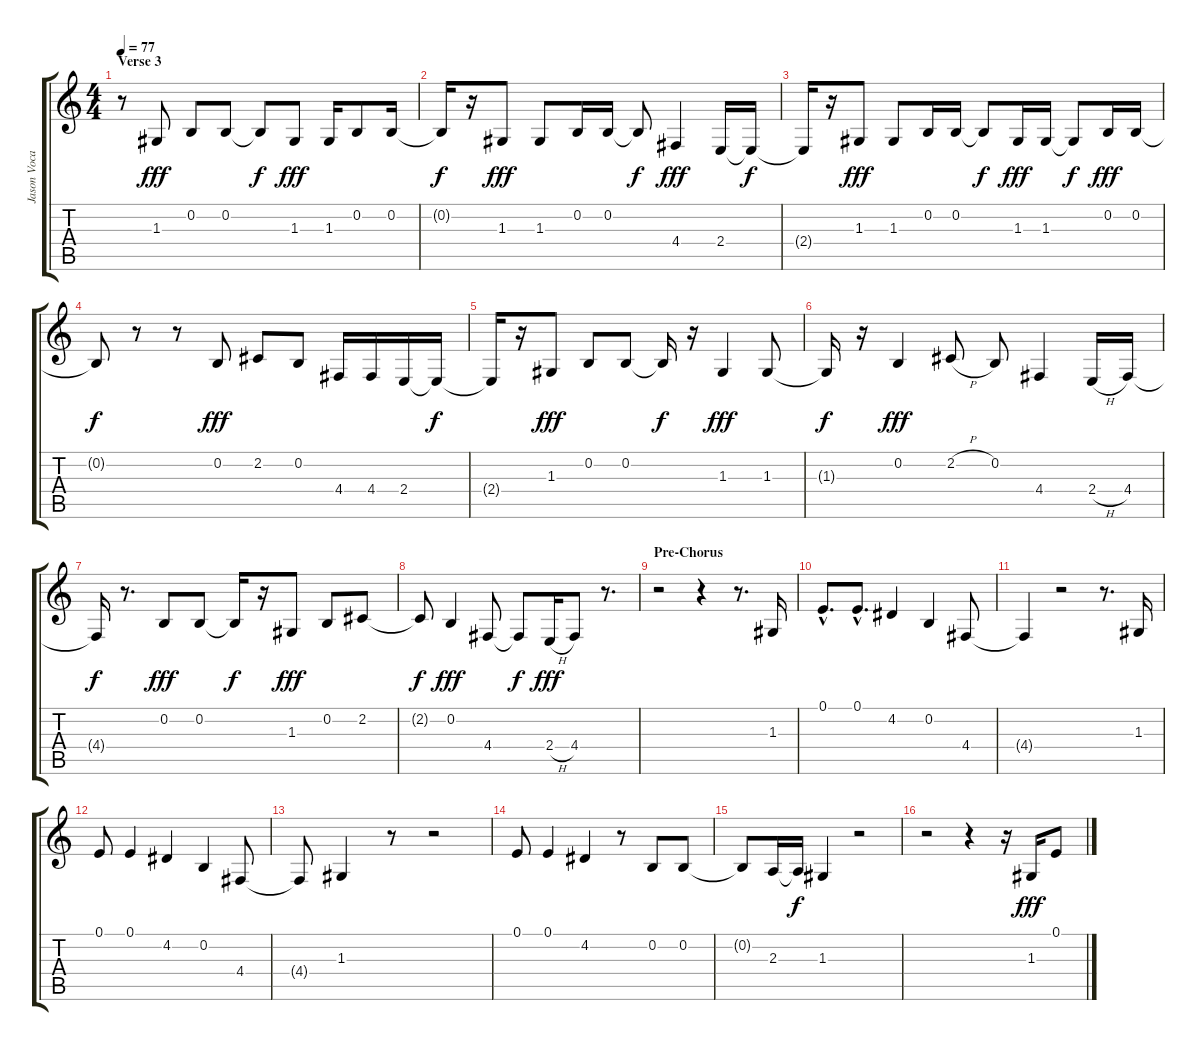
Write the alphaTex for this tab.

\track ("Jason Vocals" "Jason Voca") {instrument clarinet}
\staff {score tabs}
\tuning (E4 B3 G3 D3 A2 E2) {hide}
\ts (4 4)
\section ("" "Verse 3")
\tempo 77
\clef g2
\ks c
r.8{dy f} 1.3.8{dy fff} 0.2.8 0.2.8 0.2{t}.8{dy f} 1.3.8{dy fff} 1.3.16 0.2.8 0.2.16 |
0.2{t}.16{dy f} r.16 1.3.8{dy fff} 1.3.8 0.2.16 0.2.16 0.2{t}.8{dy f} 4.4.4{dy fff} 2.4.16 2.4{t}.16{dy f} |
2.4{t}.16 r.16 1.3.8{dy fff} 1.3.8 0.2.16 0.2.16 0.2{t}.8{dy f} 1.3.16{dy fff} 1.3.16 1.3{t}.8{dy f} 0.2.16{dy fff} 0.2.16 |
0.2{t}.8{dy f} r.8 r.8 0.2.8{dy fff} 2.2.8 0.2.8 4.4.16 4.4.16 2.4.16 2.4{t}.16{dy f} |
2.4{t}.16 r.16 1.3.8{dy fff} 0.2.8 0.2.8 0.2{t}.16{dy f} r.16 1.3.4{dy fff} 1.3.8 |
1.3{t}.16{dy f} r.16 0.2.4{dy fff} 2.2{h}.8 0.2.8 4.4.4 2.4{h}.16 4.4.16 |
4.4{t}.16{dy f} r.8{d} 0.2.8{dy fff} 0.2.8 0.2{t}.16{dy f} r.16 1.3.8{dy fff} 0.2.8 2.2.8 |
2.2{t}.8{dy f} 0.2.4{dy fff} 4.4.8 4.4{t}.8{dy f} 2.4{h}.16{dy fff} 4.4.8 r.8{d} |
\section ("" "Pre-Chorus")
r.2 r.4 r.8{d} 1.3.16 |
0.1{hac}.8{d} 0.1{hac}.8{d} 4.2.4 0.2.4 4.4.8 |
4.4{t}.4 r.2 r.8{d} 1.3.16 |
0.1.8 0.1.4 4.2.4 0.2.4 4.4.8 |
4.4{t}.8 1.3.4 r.8 r.2 |
0.1.8 0.1.4 4.2.4 r.8 0.2.8 0.2.8 |
0.2{t}.8 2.3.16 2.3{t}.16{dy f} 1.3.4 r.2 |
r.2 r.4 r.16 1.3.16{dy fff} 0.1.8
